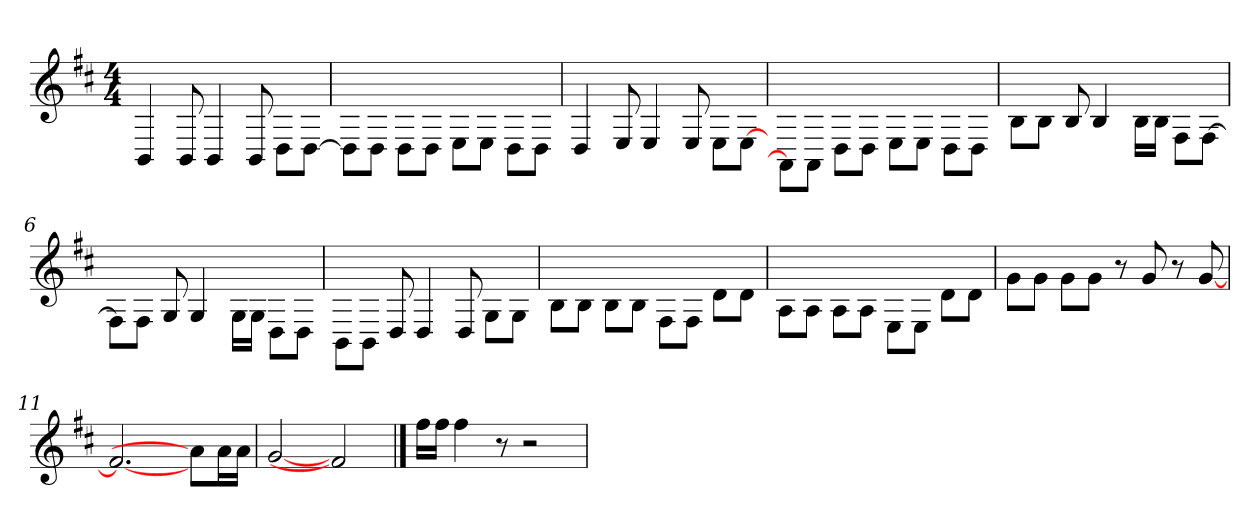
**kern
*part1
*staff1
*
*k[f#c#]
*M4/4
*MM173
=1
4BB
8BB
4BB
8BB
8D\L
[8D\J
=2
8D\L]
8D\J
8D\L
8D\J
8E\L
8E\J
8D\L
8D\J
=3
4D
8E
4E
8E
8E\L
[8E\J
=4
8AA\L]
8AA\J
8D\L
8D\J
8E\L
8E\J
8D\L
8D\J
!!LO:LB:g=z
=5
8B\L
8B\J
8B
4B
16B\LL
16B\JJ
8F#\L
[8F#\J
=6
8F#\L]
8F#\J
8G
4G
16G\LL
16G\JJ
8D\L
8D\J
=7
8BB\L
8BB\J
8D
4D
8D
8G\L
8G\J
=8
8B\L
8B\J
8B\L
8B\J
8F#\L
8F#\J
8d\L
8d\J
!!LO:LB:g=z
=9
8A\L
8A\J
8A\L
8A\J
8E\L
8E\J
8d\L
8d\J
=10
8g\L
8g\J
8g\L
8g\J
8r
8g
8r
[8g
=11
2.f#_
8a\L]
16a\L
16a\JJ
=12
[2g
2f#]
!!LO:LB:g=z
==13
16ff#\LL
16ff#\JJ
4ff#
8r
2r
=
*-
